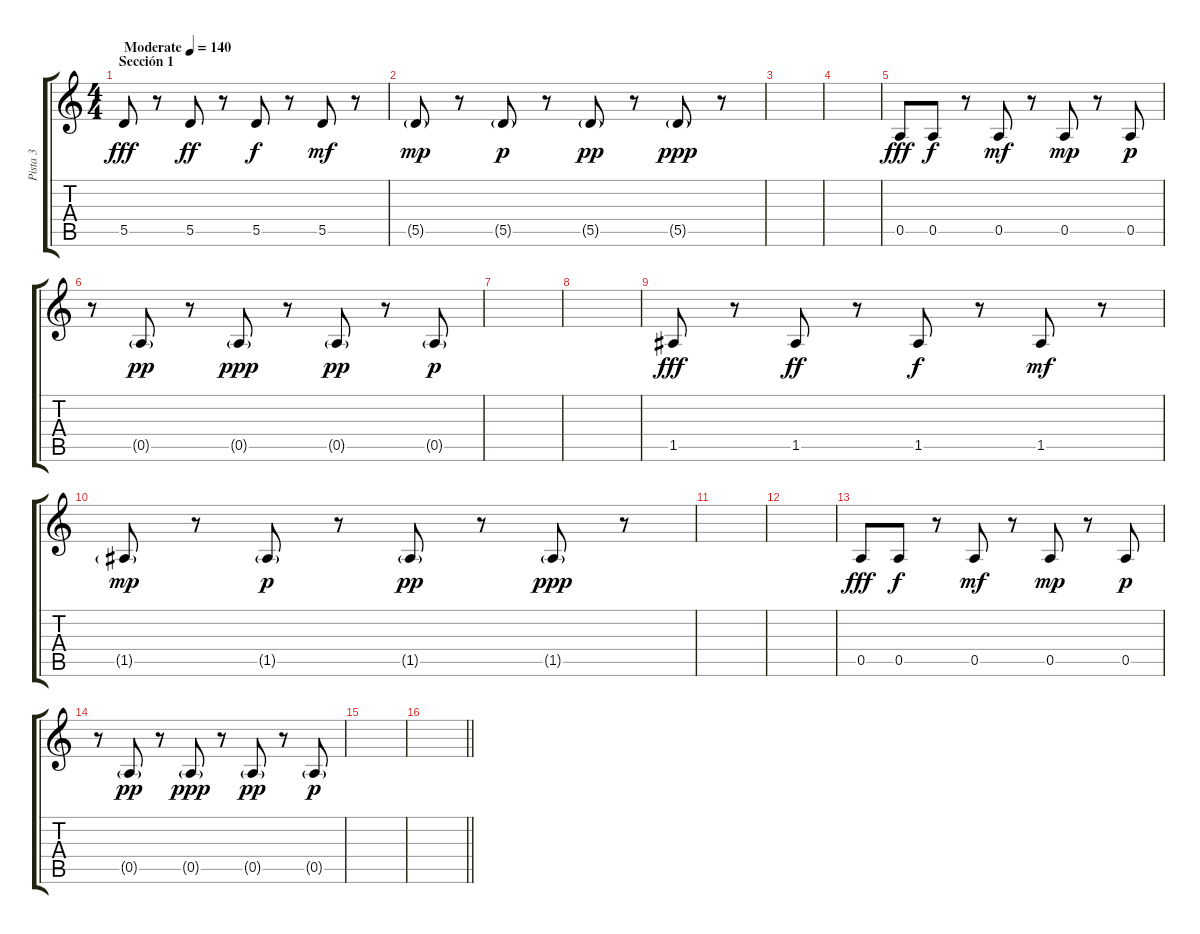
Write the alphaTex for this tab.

\track ("Pista 3" "Pista 3") {instrument distortionguitar}
\staff {score tabs}
\tuning (E4 B3 G3 D3 A2 E2) {hide}
\ts (4 4)
\section ("" "Sección 1")
\tempo (140 "Moderate")
\clef g2
\ks c
5.5.8{dy fff instrument distortionguitar} r.8 5.5.8{dy ff} r.8 5.5.8{dy f} r.8 5.5.8{dy mf} r.8 |
5.5{g}.8{dy mp} r.8 5.5{g}.8{dy p} r.8 5.5{g}.8{dy pp} r.8 5.5{g}.8{dy ppp} r.8 |
|
|
0.5.8{dy fff} 0.5.8{dy f} r.8 0.5.8{dy mf} r.8 0.5.8{dy mp} r.8 0.5.8{dy p} |
r.8 0.5{g}.8{dy pp} r.8 0.5{g}.8{dy ppp} r.8 0.5{g}.8{dy pp} r.8 0.5{g}.8{dy p} |
|
|
1.5.8{dy fff} r.8 1.5.8{dy ff} r.8 1.5.8{dy f} r.8 1.5.8{dy mf} r.8 |
1.5{g}.8{dy mp} r.8 1.5{g}.8{dy p} r.8 1.5{g}.8{dy pp} r.8 1.5{g}.8{dy ppp} r.8 |
|
|
0.5.8{dy fff} 0.5.8{dy f} r.8 0.5.8{dy mf} r.8 0.5.8{dy mp} r.8 0.5.8{dy p} |
r.8 0.5{g}.8{dy pp} r.8 0.5{g}.8{dy ppp} r.8 0.5{g}.8{dy pp} r.8 0.5{g}.8{dy p} |
|
\barLineRight lightlight
